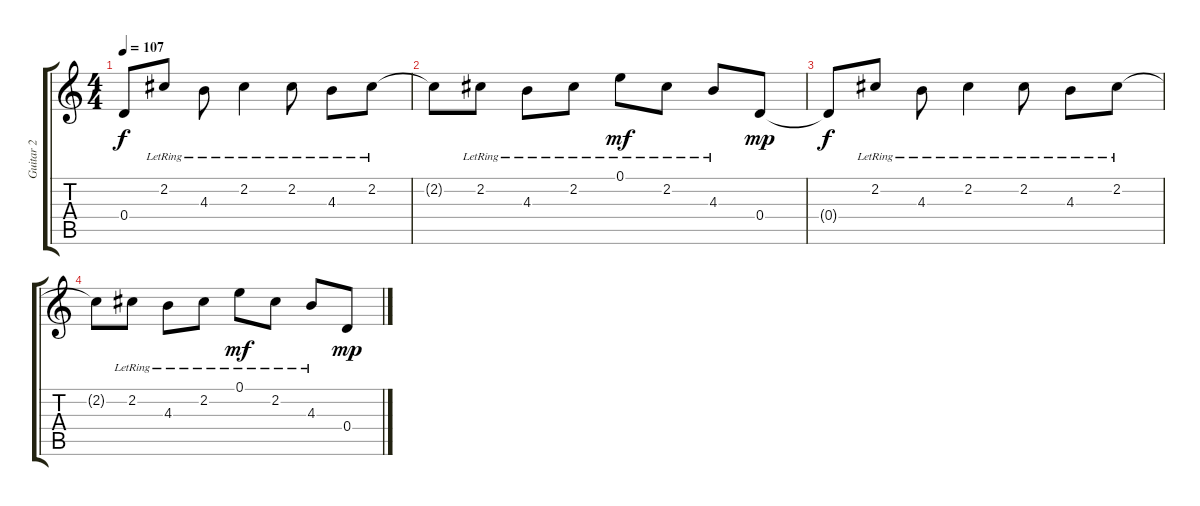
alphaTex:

\track ("Guitar 2" "Guitar 2") {instrument electricguitarjazz}
\staff {score tabs}
\tuning (E4 B3 G3 D3 A2 E2) {hide}
\ts (4 4)
\tempo 107
\clef g2
\ks c
0.4{t}.8{dy f} 2.2{lr}.8 4.3{lr}.8 2.2{lr}.4 2.2{lr}.8 4.3{lr}.8 2.2{lr}.8 |
2.2{t}.8 2.2{lr}.8 4.3{lr}.8 2.2{lr}.8 0.1{lr}.8{dy mf} 2.2{lr}.8 4.3{lr}.8 0.4.8{dy mp} |
0.4{t}.8{dy f} 2.2{lr}.8 4.3{lr}.8 2.2{lr}.4 2.2{lr}.8 4.3{lr}.8 2.2{lr}.8 |
2.2{t}.8 2.2{lr}.8 4.3{lr}.8 2.2{lr}.8 0.1{lr}.8{dy mf} 2.2{lr}.8 4.3{lr}.8 0.4.8{dy mp}
